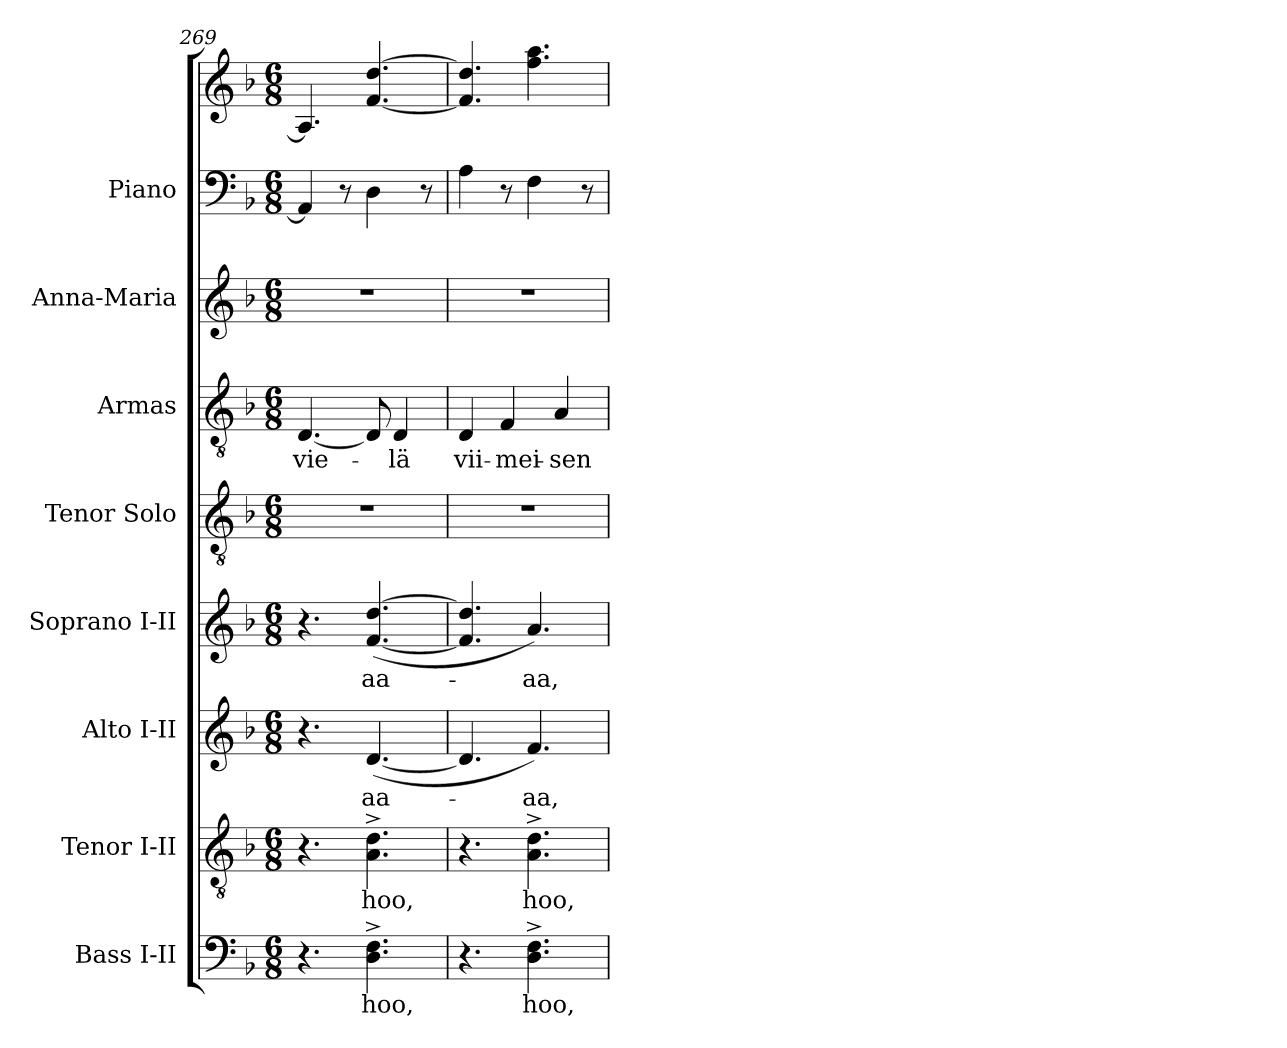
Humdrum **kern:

**kern	**text	**kern	**text	**kern	**text	**kern	**text	**kern	**kern	**text	**kern	**kern	**kern
*part8	*part8	*part7	*part7	*part6	*part6	*part5	*part5	*part4	*part3	*part3	*part2	*part1	*part1
*staff9	*staff9	*staff8	*staff8	*staff7	*staff7	*staff6	*staff6	*staff5	*staff4	*staff4	*staff3	*staff2	*staff1
*I"Bass I-II	*	*I"Tenor I-II	*	*I"Alto I-II	*	*I"Soprano I-II	*	*I"Tenor Solo	*I"Armas	*	*I"Anna-Maria	*I"Piano	*
*I'B.	*	*I'T.	*	*I'A.	*	*I'S.	*	*I'T. Solo	*I'Armas	*	*I'A-M	*I'Pno.	*
*clefF4	*	*clefGv2	*	*clefG2	*	*clefG2	*	*clefGv2	*clefGv2	*	*clefG2	*clefF4	*clefG2
*	*	*ITrd7c12	*	*	*	*	*	*ITrd7c12	*ITrd7c12	*	*	*	*
*k[b-]	*	*k[b-]	*	*k[b-]	*	*k[b-]	*	*k[b-]	*k[b-]	*	*k[b-]	*k[b-]	*k[b-]
*F:	*	*F:	*	*F:	*	*F:	*	*F:	*F:	*	*F:	*F:	*F:
*M6/8	*	*M6/8	*	*M6/8	*	*M6/8	*	*M6/8	*M6/8	*	*M6/8	*M6/8	*M6/8
=269	=269	=269	=269	=269	=269	=269	=269	=269	=269	=269	=269	=269	=269
!	!	!	!	!	!	!	!	!LO:N:vis=1	!	!	!	!	!
!	!	!	!	!	!	!	!	!	!	!LO:LY:b:color=#000000	!LO:N:vis=1	!	!
4.r	.	4.r	.	4.r	.	4.r	.	2.r	[<4.DDi/	vie-	2.r	4AAi/]	4.Ai/]
.	.	.	.	.	.	.	.	.	.	.	.	8r	.
!	!LO:LY:b:color=#000000	!	!	!	!	!	!	!	!	!	!	!	!
!	!	!	!LO:LY:b:color=#000000	!	!	!	!	!	!	!	!	!	!
!	!	!	!	!	!LO:LY:b:color=#000000	!	!	!	!	!	!	!	!
!	!	!	!	!	!	!	!LO:LY:b:color=#000000	!	!	!	!	!	!
4.Di\^ 4.Fi^	hoo,	4.AAi\^ 4.Di^	hoo,	([<4.di/	aa-	([<4.fi/ [>4.ddi	aa-	.	8DDi/]	.	.	4Di\	[<4.fi/ [>4.ddi
!	!	!	!	!	!	!	!	!	!	!LO:LY:b:color=#000000	!	!	!
.	.	.	.	.	.	.	.	.	4DDi/	-lä	.	.	.
.	.	.	.	.	.	.	.	.	.	.	.	8r	.
=270	=270	=270	=270	=270	=270	=270	=270	=270	=270	=270	=270	=270	=270
!	!	!	!	!	!	!	!	!LO:N:vis=1	!	!	!	!	!
!	!	!	!	!	!	!	!	!	!	!LO:LY:b:color=#000000	!LO:N:vis=1	!	!
4.r	.	4.r	.	4.di/]	.	4.fi/] 4.ddi]	.	2.r	4DDi/	vii-	2.r	4Ai\	4.fi/] 4.ddi]
!	!	!	!	!	!	!	!	!	!	!LO:LY:b:color=#000000	!	!	!
.	.	.	.	.	.	.	.	.	4FFi/	-mei-	.	8r	.
!	!LO:LY:b:color=#000000	!	!	!	!	!	!	!	!	!	!	!	!
!	!	!	!LO:LY:b:color=#000000	!	!	!	!	!	!	!	!	!	!
!	!	!	!	!	!LO:LY:b:color=#000000	!	!	!	!	!	!	!	!
!	!	!	!	!	!	!	!LO:LY:b:color=#000000	!	!	!	!	!	!
4.Di\^ 4.Fi^	hoo,	4.AAi\^ 4.Di^	hoo,	4.fi/)	-aa,	4.ai/)	-aa,	.	.	.	.	4Fi\	4.ffi\ 4.aai
!	!	!	!	!	!	!	!	!	!	!LO:LY:b:color=#000000	!	!	!
.	.	.	.	.	.	.	.	.	4AAi/	-sen	.	.	.
.	.	.	.	.	.	.	.	.	.	.	.	8r	.
=	=	=	=	=	=	=	=	=	=	=	=	=	=
*-	*-	*-	*-	*-	*-	*-	*-	*-	*-	*-	*-	*-	*-
